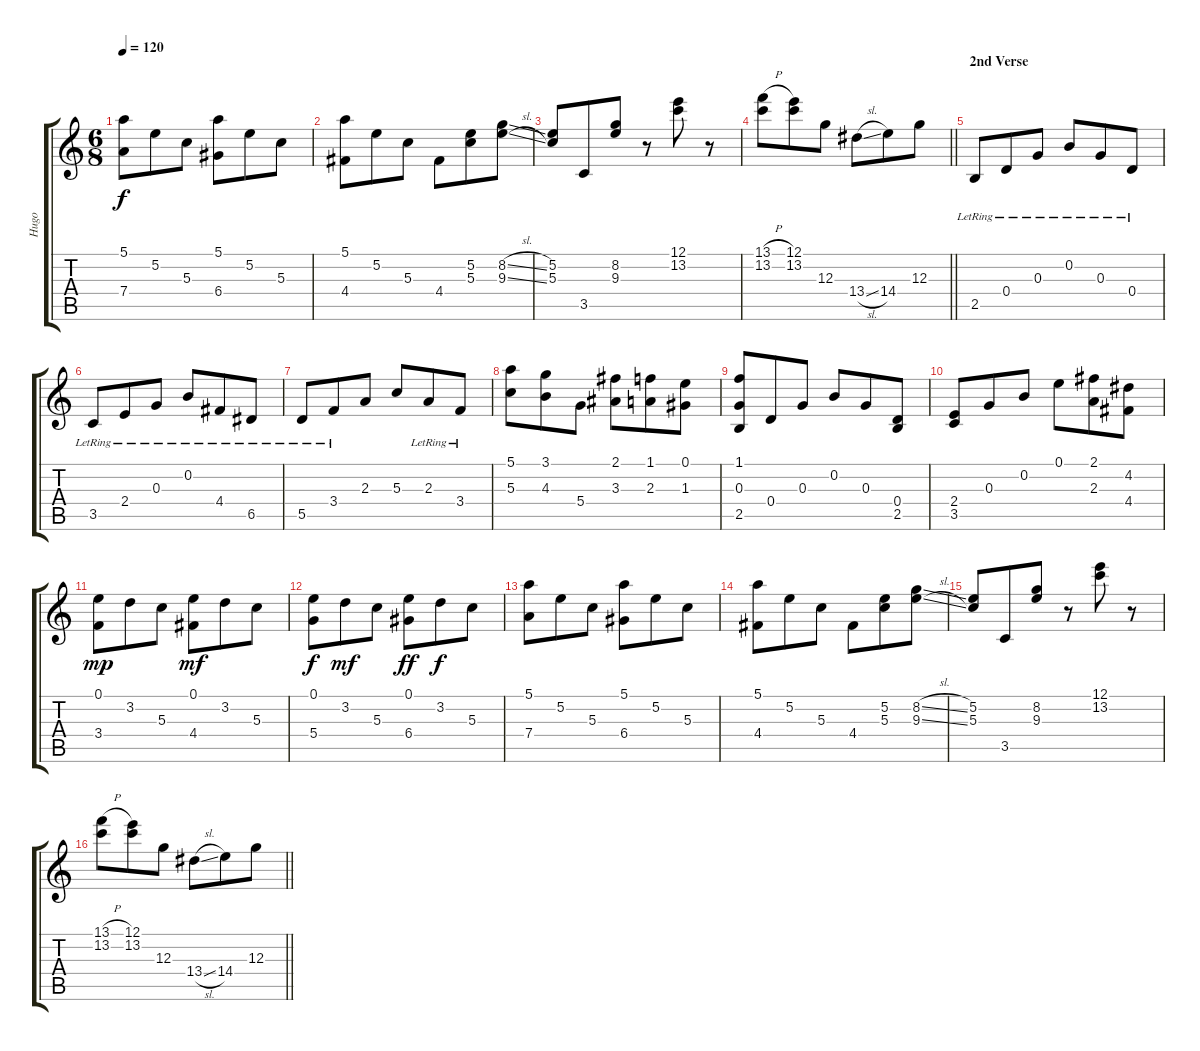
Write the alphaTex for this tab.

\track ("Hugo" "Hugo") {instrument electricguitarjazz}
\staff {score tabs}
\tuning (E4 B3 G3 D3 A2 E2) {hide}
\ts (6 8)
\tempo 120
\clef g2
\ks c
(5.1 7.4).8{dy f} 5.2.8 5.3.8 (5.1 6.4).8 5.2.8 5.3.8 |
(5.1 4.4).8 5.2.8 5.3.8 4.4.8 (5.2 5.3).8 (8.2{sl} 9.3{sl}).8 |
(5.2 5.3).8 3.5.8 (8.2 9.3).8 r.8 (12.1 13.2).8 r.8 |
\barLineRight lightlight
(13.1{h} 13.2).8 (12.1 13.2).8 12.3.8 13.4{sl}.8 14.4.8 12.3.8 |
\section ("" "2nd Verse")
2.5{lr}.8 0.4{lr}.8 0.3{lr}.8 0.2{lr}.8 0.3{lr}.8 0.4{lr}.8 |
3.5{lr}.8 2.4{lr}.8 0.3{lr}.8 0.2{lr}.8 4.4{lr}.8 6.5{lr}.8 |
5.5{lr}.8 3.4{lr}.8 2.3.8 5.3.8 2.3{lr}.8 3.4{lr}.8 |
(5.1 5.3).8 (3.1 4.3).8 5.4.8 (2.1 3.3).8 (1.1 2.3).8 (0.1 1.3).8 |
(1.1 0.3 2.5).8 0.4.8 0.3.8 0.2.8 0.3.8 (0.4 2.5).8 |
(2.4 3.5).8 0.3.8 0.2.8 0.1.8 (2.1 2.3).8 (4.2 4.4).8 |
(0.1 3.4).8{dy mp} 3.2.8 5.3.8 (0.1 4.4).8{dy mf} 3.2.8 5.3.8 |
(0.1 5.4).8{dy f} 3.2.8{dy mf} 5.3.8 (0.1 6.4).8{dy ff} 3.2.8{dy f} 5.3.8 |
(5.1 7.4).8 5.2.8 5.3.8 (5.1 6.4).8 5.2.8 5.3.8 |
(5.1 4.4).8 5.2.8 5.3.8 4.4.8 (5.2 5.3).8 (8.2{sl} 9.3{sl}).8 |
(5.2 5.3).8 3.5.8 (8.2 9.3).8 r.8 (12.1 13.2).8 r.8 |
\barLineRight lightlight
(13.1{h} 13.2).8 (12.1 13.2).8 12.3.8 13.4{sl}.8 14.4.8 12.3.8
